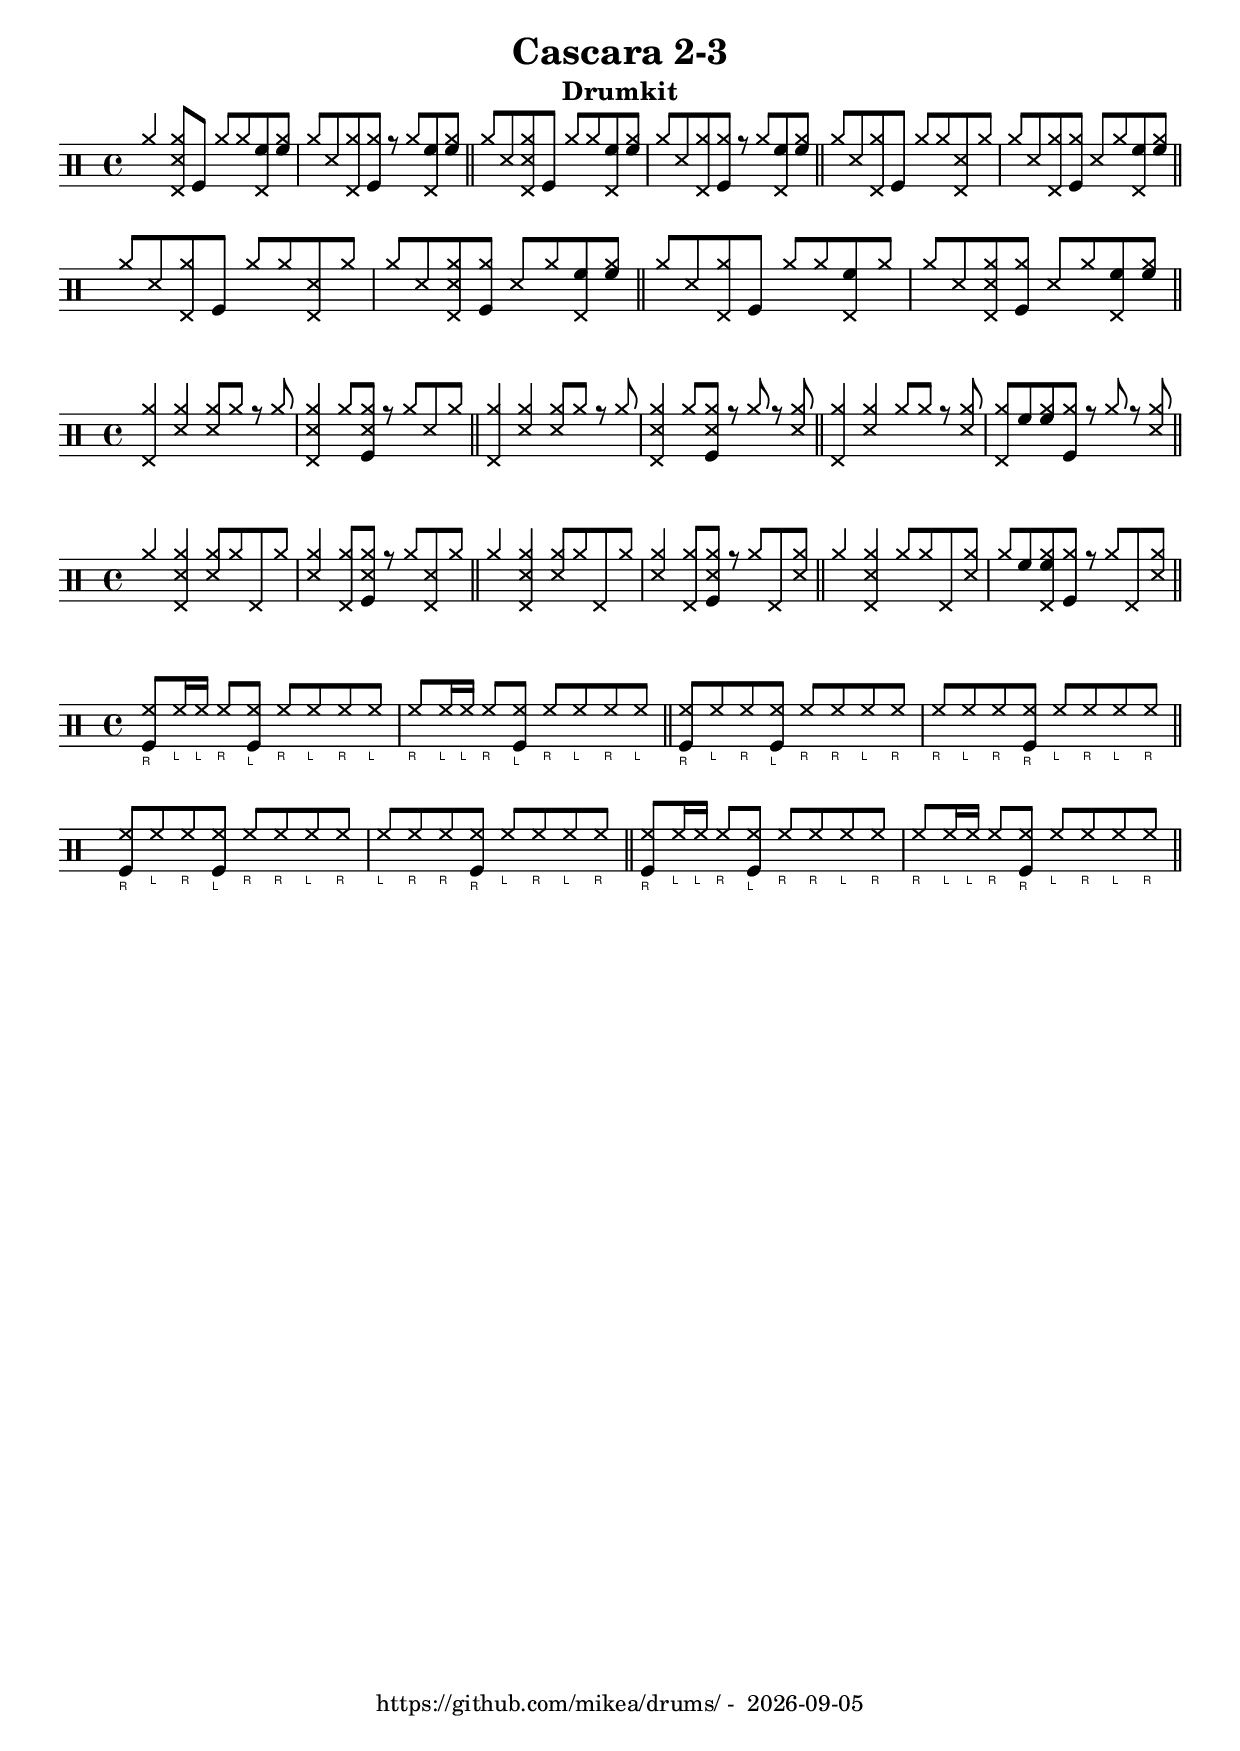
\version "2.24.2"

\include "style.ly"


date = #(strftime "%Y-%m-%d" (localtime (current-time)))

\header {
  title = "Cascara 2-3"
  instrument = "Drumkit"
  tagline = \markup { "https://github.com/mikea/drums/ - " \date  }
}

\newDrumsStaff <<
  
  \newDrumVoiceOne \drummode {     
      sh4 <<sh8 cs hhp>> bd8 sh8 sh8 <<hhp8 tomh8>> <<sh8 tomh8>> |
      sh8 cs <<sh hhp>> <<sh bd>> r sh <<tomh hhp>> <<sh tomh>> | \bar "||"


      sh8 cs <<sh8 cs hhp>> bd8 sh8 sh8 <<hhp8 tomh8>> <<sh8 tomh8>> |
      sh8 cs <<sh hhp>> <<sh bd>> r sh <<tomh hhp>> <<sh tomh>> | \bar "||"


      sh8 cs <<sh8 hhp>> bd8 sh8 sh8 <<hhp8 cs>> <<sh8>> |
      sh8 cs <<sh hhp>> <<sh bd>> cs sh <<tomh hhp>> <<sh tomh>> | \bar "||"

      \break 

      sh8 cs <<sh8 hhp>> bd8 sh8 sh8 <<hhp8 cs>> <<sh8>> |
      sh8 cs <<sh cs hhp>> <<sh bd>> cs sh <<tomh hhp>> <<sh tomh>> | \bar "||"


      sh8 cs <<sh8 hhp>> bd8 sh8 sh8 <<hhp8 tomh>> <<sh8>> |
      sh8 cs <<sh cs hhp>> <<sh bd>> cs sh <<tomh hhp>> <<sh tomh>> | \bar "||"
  }
>>


\newDrumsStaff <<
  
  \newDrumVoiceOne \drummode {     
      <<sh4 hhp>> <<sh4 cs>> <<sh8 cs>> sh r sh |
      <<sh4 cs hhp>> sh8 <<sh cs bd>> r sh cs sh | \bar "||"

      <<sh4 hhp>> <<sh4 cs>> <<sh8 cs>> sh r sh |
      <<sh4 cs hhp>> sh8 <<sh cs bd>> r sh r <<sh cs>> | \bar "||"

      <<sh4 hhp>> <<sh4 cs>> <<sh8>> sh r <<sh cs>> |
      <<sh8 hhp>> tomh <<sh8 tomh>> <<sh bd>> r sh r <<sh cs>> | \bar "||"
  }
>>

\newDrumsStaff <<
  
  \newDrumVoiceOne \drummode {     
      <<sh4>> <<sh4 cs hhp>> <<sh8 cs>> sh hhp sh |
      <<sh4 cs>> <<sh8 hhp>> <<sh cs bd>> r sh <<cs hhp>> sh | \bar "||"

      <<sh4>> <<sh4 cs hhp>> <<sh8 cs>> sh hhp sh |
      <<sh4 cs>> <<sh8 hhp>> <<sh cs bd>> r sh hhp <<sh cs>> | \bar "||"

      <<sh4>> <<sh4 cs hhp>> <<sh8>> sh hhp <<sh cs>> |
      <<sh8>> tomh <<sh8 tomh hhp>> <<sh bd>> r sh hhp <<sh cs>> | \bar "||"
  }
>>

\newDrumsStaff <<
  
  \newDrumVoiceOne \drummode {     
      <<hh8_"R" bd>> hh16_"L" hh16_"L" hh8_"R" <<hh8_"L" bd>> hh8_"R" hh8_"L" hh8_"R" hh8_"L" |
      hh8_"R" hh16_"L" hh16_"L" hh8_"R" <<hh8_"L" bd>> hh8_"R" hh8_"L" hh8_"R" hh8_"L" | \bar "||"


      <<hh8_"R" bd>> hh8_"L" hh8_"R" <<hh8_"L" bd>> hh8_"R" hh8_"R" hh8_"L" hh8_"R" |
      hh8_"R" hh8_"L" hh8_"R" <<hh8_"R" bd>> hh8_"L" hh8_"R" hh8_"L" hh8_"R" | \bar "||"

      \break

      <<hh8_"R" bd>> hh8_"L" hh8_"R" <<hh8_"L" bd>> hh8_"R" hh8_"R" hh8_"L" hh8_"R" |
      hh8_"L" hh8_"R" hh8_"R" <<hh8_"R" bd>> hh8_"L" hh8_"R" hh8_"L" hh8_"R" | \bar "||"


      <<hh8_"R" bd>> hh16_"L" hh16_"L" hh8_"R" <<hh8_"L" bd>> hh8_"R" hh8_"R" hh8_"L" hh8_"R" |
      hh8_"R" hh16_"L" hh16_"L" hh8_"R" <<hh8_"R" bd>> hh8_"L" hh8_"R" hh8_"L" hh8_"R" | \bar "||"
  }
>>